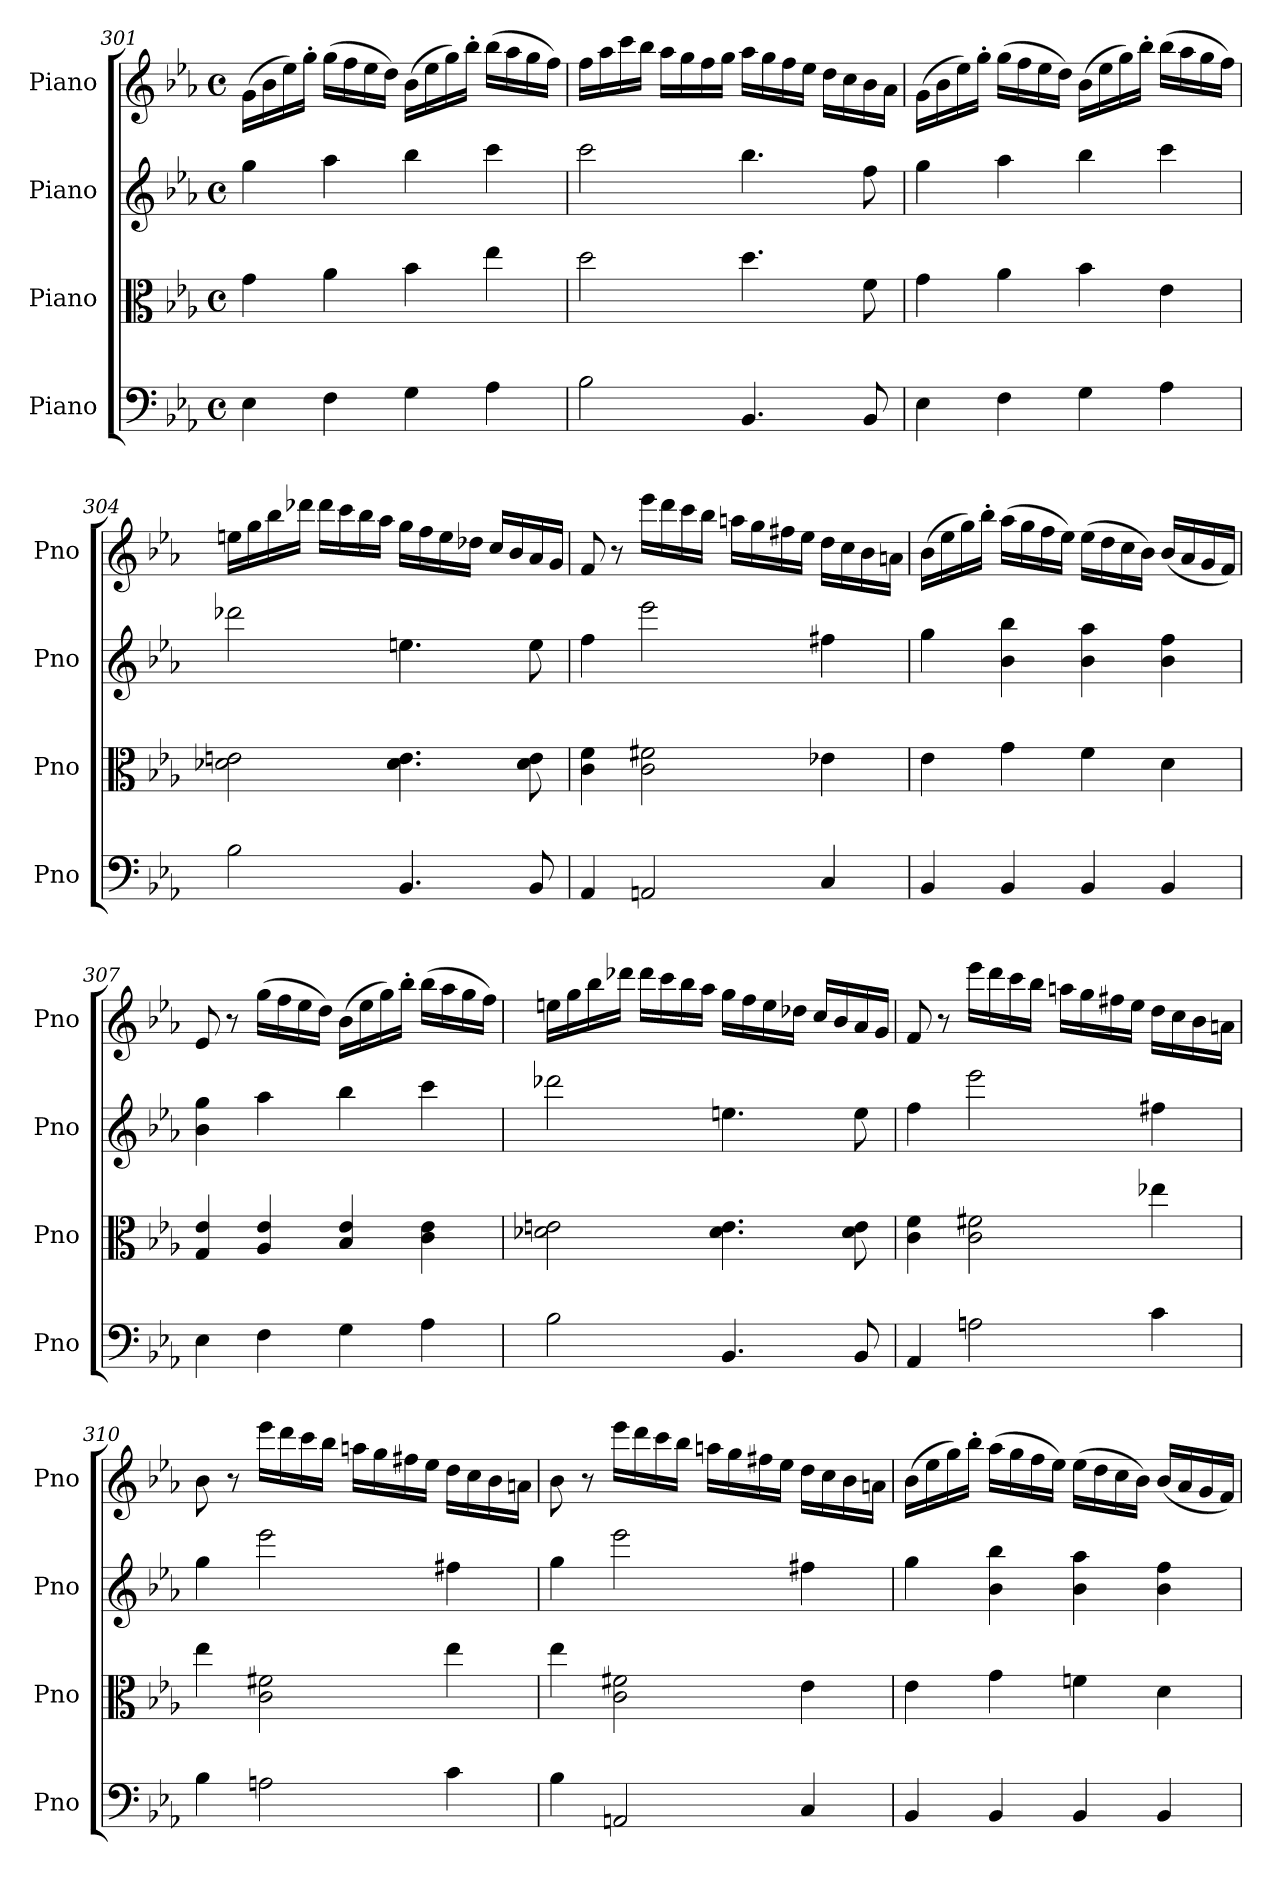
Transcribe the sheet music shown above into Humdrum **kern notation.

**kern	**kern	**kern	**kern
*part4	*part3	*part2	*part1
*staff4	*staff3	*staff2	*staff1
*I"Piano	*I"Piano	*I"Piano	*I"Piano
*I'Pno	*I'Pno	*I'Pno	*I'Pno
!!LO:LB:g=z
*clefF4	*clefC3	*clefG2	*clefG2
*k[b-e-a-]	*k[b-e-a-]	*k[b-e-a-]	*k[b-e-a-]
*M4/4	*M4/4	*M4/4	*M4/4
*met(c)	*met(c)	*met(c)	*met(c)
=301	=301	=301	=301
4E-\	4g\	4gg\	(16g\LL
.	.	.	16b-\
.	.	.	16ee-\)
.	.	.	16gg'\JJ
4F\	4a-\	4aa-\	(16gg\LL
.	.	.	16ff\
.	.	.	16ee-\
.	.	.	16dd\JJ)
4G\	4b-\	4bb-\	(16b-\LL
.	.	.	16ee-\
.	.	.	16gg\)
.	.	.	16bb-'\JJ
4A-\	4ee-\	4ccc\	(16bb-\LL
.	.	.	16aa-\
.	.	.	16gg\
.	.	.	16ff\JJ)
=302	=302	=302	=302
2B-\	2dd\	2ccc\	16ff\LL
.	.	.	16aa-\
.	.	.	16ccc\
.	.	.	16bb-\JJ
.	.	.	16aa-\LL
.	.	.	16gg\
.	.	.	16ff\
.	.	.	16gg\JJ
4.BB-/	4.dd\	4.bb-\	16aa-\LL
.	.	.	16gg\
.	.	.	16ff\
.	.	.	16ee-\JJ
.	.	.	16dd\LL
.	.	.	16cc\
8BB-/	8f\	8ff\	16b-\
.	.	.	16a-\JJ
=303	=303	=303	=303
4E-\	4g\	4gg\	(16g\LL
.	.	.	16b-\
.	.	.	16ee-\)
.	.	.	16gg'\JJ
4F\	4a-\	4aa-\	(16gg\LL
.	.	.	16ff\
.	.	.	16ee-\
.	.	.	16dd\JJ)
4G\	4b-\	4bb-\	(16b-\LL
.	.	.	16ee-\
.	.	.	16gg\)
.	.	.	16bb-'\JJ
4A-\	4e-\	4ccc\	(16bb-\LL
.	.	.	16aa-\
.	.	.	16gg\
.	.	.	16ff\JJ)
!!LO:LB:g=z
=304	=304	=304	=304
2B-\	2d-X\ 2en\	2ddd-X\	16een\LL
.	.	.	16gg\
.	.	.	16bb-\
.	.	.	16ddd-X\JJ
.	.	.	16ddd-\LL
.	.	.	16ccc\
.	.	.	16bb-\
.	.	.	16aa-\JJ
4.BB-/	4.d-\ 4.e\	4.een\	16gg\LL
.	.	.	16ff\
.	.	.	16ee\
.	.	.	16dd-X\JJ
.	.	.	16cc/LL
.	.	.	16b-/
8BB-/	8d-\ 8e\	8ee\	16a-/
.	.	.	16g/JJ
=305	=305	=305	=305
4AA-/	4c\ 4f\	4ff\	8f/
.	.	.	8r
2AAn/	2c\ 2f#X\	2eee-\	16eee-\LL
.	.	.	16ddd\
.	.	.	16ccc\
.	.	.	16bb-\JJ
.	.	.	16aan\LL
.	.	.	16gg\
.	.	.	16ff#X\
.	.	.	16ee-\JJ
4C/	4e-X\	4ff#X\	16dd\LL
.	.	.	16cc\
.	.	.	16b-\
.	.	.	16an\JJ
=306	=306	=306	=306
4BB-/	4e-\	4gg\	(16b-\LL
.	.	.	16ee-\
.	.	.	16gg\)
.	.	.	16bb-'\JJ
4BB-/	4g\	4b-\ 4bb-\	(16aa-\LL
.	.	.	16gg\
.	.	.	16ff\
.	.	.	16ee-\JJ)
4BB-/	4f\	4b-\ 4aa-\	(16ee-\LL
.	.	.	16dd\
.	.	.	16cc\
.	.	.	16b-\JJ)
4BB-/	4d\	4b-\ 4ff\	(16b-/LL
.	.	.	16a-/
.	.	.	16g/
.	.	.	16f/JJ)
!!LO:LB:g=z
=307	=307	=307	=307
4E-\	4G/ 4e-/	4b-\ 4gg\	8e-/
.	.	.	8r
4F\	4A-/ 4e-/	4aa-\	(16gg\LL
.	.	.	16ff\
.	.	.	16ee-\
.	.	.	16dd\JJ)
4G\	4B-/ 4e-/	4bb-\	(16b-\LL
.	.	.	16ee-\
.	.	.	16gg\)
.	.	.	16bb-'\JJ
4A-\	4c\ 4e-\	4ccc\	(16bb-\LL
.	.	.	16aa-\
.	.	.	16gg\
.	.	.	16ff\JJ)
=308	=308	=308	=308
2B-\	2d-X\ 2en\	2ddd-X\	16een\LL
.	.	.	16gg\
.	.	.	16bb-\
.	.	.	16ddd-X\JJ
.	.	.	16ddd-\LL
.	.	.	16ccc\
.	.	.	16bb-\
.	.	.	16aa-\JJ
4.BB-/	4.d-\ 4.e\	4.een\	16gg\LL
.	.	.	16ff\
.	.	.	16ee\
.	.	.	16dd-X\JJ
.	.	.	16cc/LL
.	.	.	16b-/
8BB-/	8d-\ 8e\	8ee\	16a-/
.	.	.	16g/JJ
=309	=309	=309	=309
4AA-/	4c\ 4f\	4ff\	8f/
.	.	.	8r
2An\	2c\ 2f#X\	2eee-\	16eee-\LL
.	.	.	16ddd\
.	.	.	16ccc\
.	.	.	16bb-\JJ
.	.	.	16aan\LL
.	.	.	16gg\
.	.	.	16ff#X\
.	.	.	16ee-\JJ
4c\	4ee-X\	4ff#X\	16dd\LL
.	.	.	16cc\
.	.	.	16b-\
.	.	.	16an\JJ
!!LO:PB:g=z
=310	=310	=310	=310
4B-\	4ee-\	4gg\	8b-\
.	.	.	8r
2An\	2c\ 2f#X\	2eee-\	16eee-\LL
.	.	.	16ddd\
.	.	.	16ccc\
.	.	.	16bb-\JJ
.	.	.	16aan\LL
.	.	.	16gg\
.	.	.	16ff#X\
.	.	.	16ee-\JJ
4c\	4ee-\	4ff#X\	16dd\LL
.	.	.	16cc\
.	.	.	16b-\
.	.	.	16an\JJ
=311	=311	=311	=311
4B-\	4ee-\	4gg\	8b-\
.	.	.	8r
2AAn/	2c\ 2f#X\	2eee-\	16eee-\LL
.	.	.	16ddd\
.	.	.	16ccc\
.	.	.	16bb-\JJ
.	.	.	16aan\LL
.	.	.	16gg\
.	.	.	16ff#X\
.	.	.	16ee-\JJ
4C/	4e-\	4ff#X\	16dd\LL
.	.	.	16cc\
.	.	.	16b-\
.	.	.	16an\JJ
=312	=312	=312	=312
4BB-/	4e-\	4gg\	(16b-\LL
.	.	.	16ee-\
.	.	.	16gg\)
.	.	.	16bb-'\JJ
4BB-/	4g\	4b-\ 4bb-\	(16aa-\LL
.	.	.	16gg\
.	.	.	16ff\
.	.	.	16ee-\JJ)
4BB-/	4fn\	4b-\ 4aa-\	(16ee-\LL
.	.	.	16dd\
.	.	.	16cc\
.	.	.	16b-\JJ)
4BB-/	4d\	4b-\ 4ff\	(16b-/LL
.	.	.	16a-/
.	.	.	16g/
.	.	.	16f/JJ)
=	=	=	=
*-	*-	*-	*-
